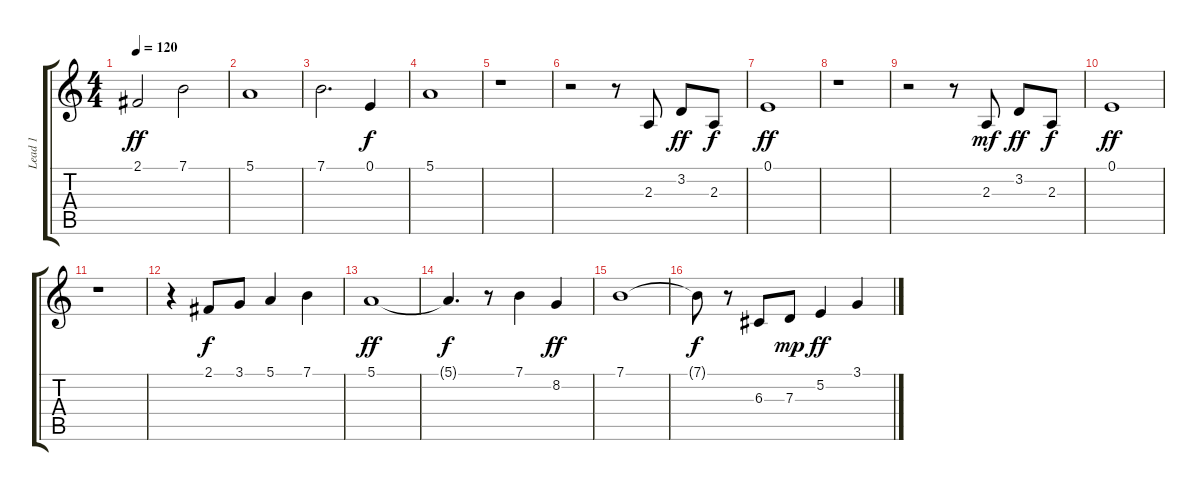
\track ("Lead 1" "Lead 1") {instrument lead8bassandlead}
\staff {score tabs}
\tuning (E4 B3 G3 D3 A2 E2) {hide}
\ts (4 4)
\tempo 120
\clef g2
\ks c
2.1.2{dy ff} 7.1.2 |
5.1.1 |
7.1.2{d} 0.1.4{dy f} |
5.1.1 |
r.1 |
r.2 r.8 2.3.8 3.2.8{dy ff} 2.3.8{dy f} |
0.1.1{dy ff} |
r.1 |
r.2 r.8 2.3.8{dy mf} 3.2.8{dy ff} 2.3.8{dy f} |
0.1.1{dy ff} |
r.1 |
r.4 2.1.8{dy f} 3.1.8 5.1.4 7.1.4 |
5.1.1{dy ff} |
5.1{t}.4{d dy f} r.8 7.1.4 8.2.4{dy ff} |
7.1.1 |
7.1{t}.8{dy f} r.8 6.3.8 7.3.8{dy mp} 5.2.4{dy ff} 3.1.4
